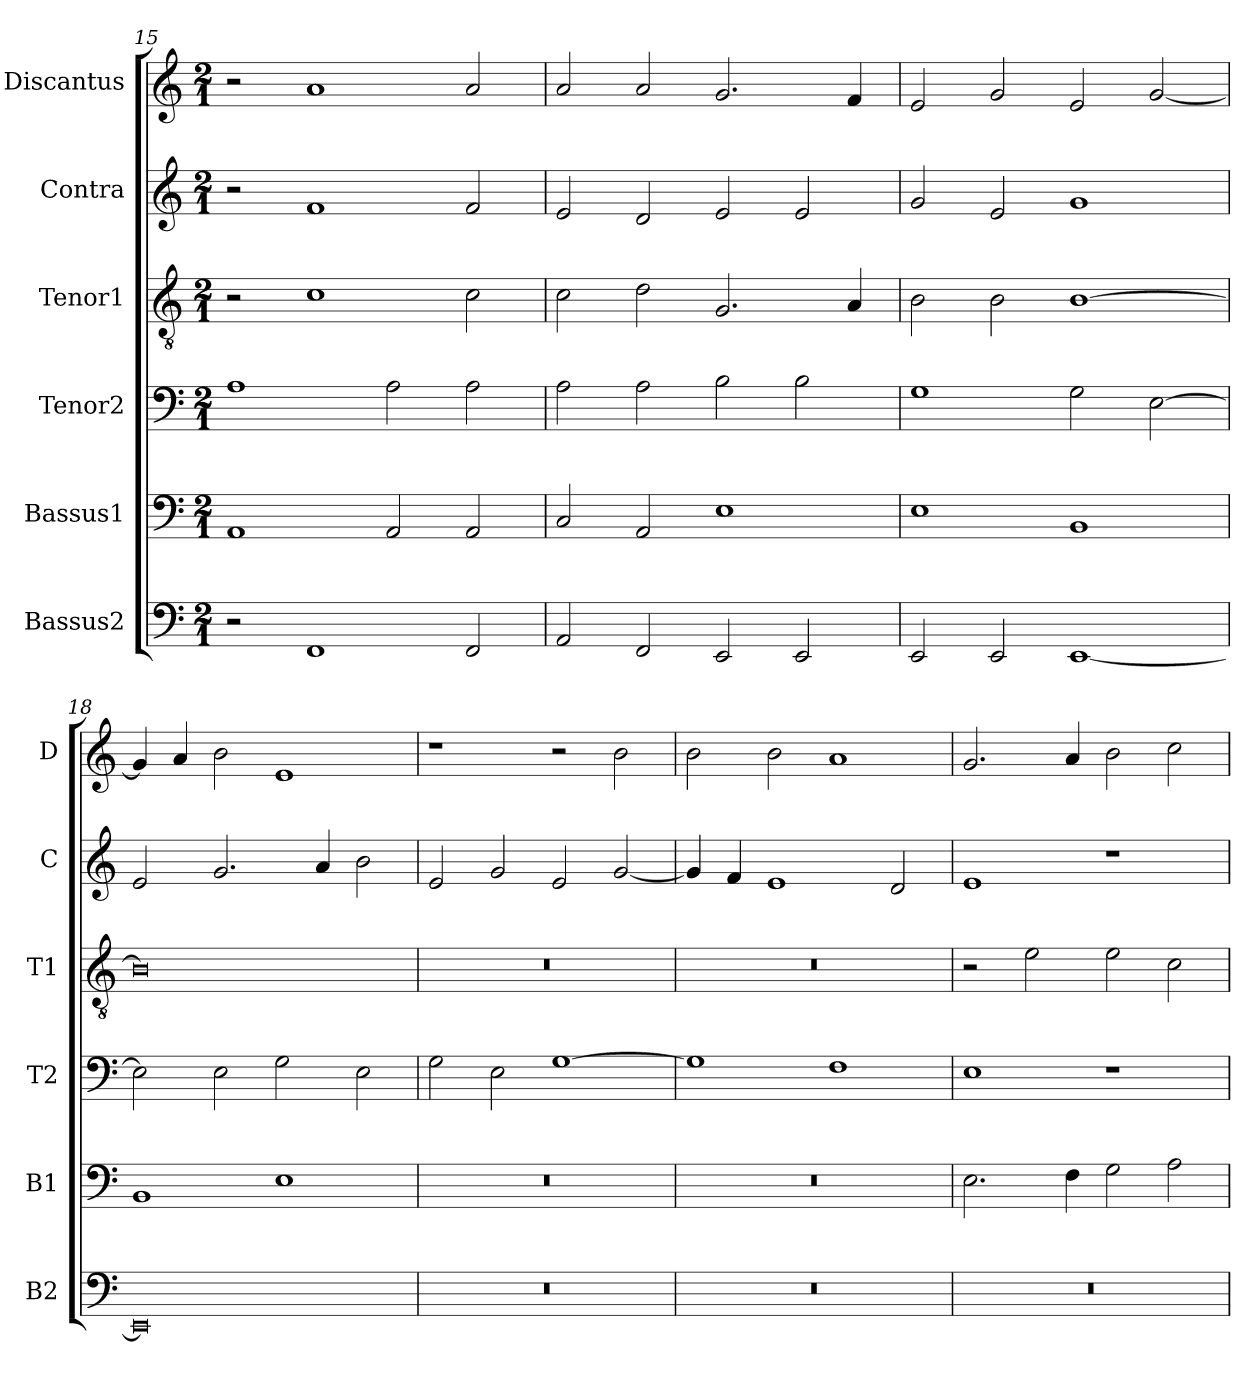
**kern	**kern	**kern	**kern	**kern	**kern
*part6	*part5	*part4	*part3	*part2	*part1
*staff6	*staff5	*staff4	*staff3	*staff2	*staff1
*I"Bassus2	*I"Bassus1	*I"Tenor2	*I"Tenor1	*I"Contra	*I"Discantus
*I'B2	*I'B1	*I'T2	*I'T1	*I'C	*I'D
*clefF4	*clefF4	*clefF4	*clefGv2	*clefG2	*clefG2
*k[]	*k[]	*k[]	*k[]	*k[]	*k[]
*M2/1	*M2/1	*M2/1	*M2/1	*M2/1	*M2/1
=15	=15	=15	=15	=15	=15
2r	1AA	1A	2r	2r	2r
1FF	.	.	1c	1f	1a
.	2AA/	2A\	.	.	.
2FF/	2AA/	2A\	2c\	2f/	2a/
=16	=16	=16	=16	=16	=16
2AA/	2C/	2A\	2c\	2e/	2a/
2FF/	2AA/	2A\	2d\	2d/	2a/
2EE/	1E	2B\	2.G/	2e/	2.g/
2EE/	.	2B\	.	2e/	.
.	.	.	4A/	.	4f/
=17	=17	=17	=17	=17	=17
2EE/	1E	1G	2B\	2g/	2e/
2EE/	.	.	2B\	2e/	2g/
[1EE	1BB	2G\	[1B	1g	2e/
.	.	[2E\	.	.	[2g/
=18	=18	=18	=18	=18	=18
0EE]	1BB	2E\]	0B]	2e/	4g/]
.	.	.	.	.	4a/
.	.	2E\	.	2.g/	2b\
.	1E	2G\	.	.	1e
.	.	.	.	4a/	.
.	.	2E\	.	2b\	.
=19	=19	=19	=19	=19	=19
0r	0r	2G\	0r	2e/	1r
.	.	2E\	.	2g/	.
.	.	[1G	.	2e/	2r
.	.	.	.	[2g/	2b\
=20	=20	=20	=20	=20	=20
0r	0r	1G]	0r	4g/]	2b\
.	.	.	.	4f/	.
.	.	.	.	1e	2b\
.	.	1F	.	.	1a
.	.	.	.	2d/	.
=21	=21	=21	=21	=21	=21
0r	2.E\	1E	2r	1e	2.g/
.	.	.	2e\	.	.
.	4F\	.	.	.	4a/
.	2G\	1r	2e\	1r	2b\
.	2A\	.	2c\	.	2cc\
=	=	=	=	=	=
*-	*-	*-	*-	*-	*-
